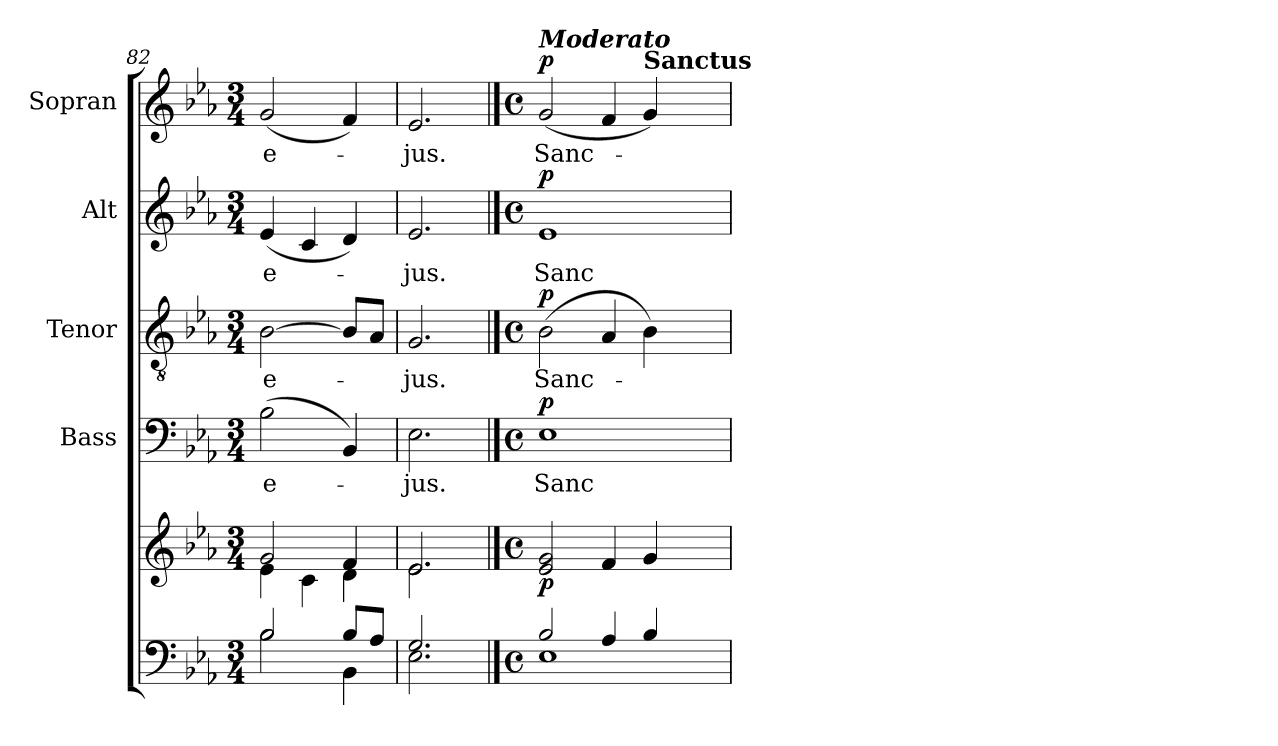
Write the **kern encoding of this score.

**kern	**kern	**dynam	**kern	**text	**dynam	**kern	**text	**dynam	**kern	**text	**dynam	**kern	**text	**dynam
*part5	*part5	*part5	*part4	*part4	*part4	*part3	*part3	*part3	*part2	*part2	*part2	*part1	*part1	*part1
*staff6	*staff5	*staff5/6	*staff4	*staff4	*staff4	*staff3	*staff3	*staff3	*staff2	*staff2	*staff2	*staff1	*staff1	*staff1
*	*	*	*I"Bass	*	*	*I"Tenor	*	*	*I"Alt	*	*	*I"Sopran	*	*
*	*	*	*I'B.	*	*	*I'T.	*	*	*I'A.	*	*	*I'S.	*	*
*clefF4	*clefG2	*	*clefF4	*	*	*clefGv2	*	*	*clefG2	*	*	*clefG2	*	*
*k[b-e-a-]	*k[b-e-a-]	*	*k[b-e-a-]	*	*	*k[b-e-a-]	*	*	*k[b-e-a-]	*	*	*k[b-e-a-]	*	*
*E-:	*E-:	*	*E-:	*	*	*E-:	*	*	*E-:	*	*	*E-:	*	*
*M3/4	*M3/4	*	*M3/4	*	*	*M3/4	*	*	*M3/4	*	*	*M3/4	*	*
=82	=82	=82	=82	=82	=82	=82	=82	=82	=82	=82	=82	=82	=82	=82
*^	*^	*	*	*	*	*	*	*	*	*	*	*	*	*
!	!	!	!	!	!	!LO:LY:b	!	!	!LO:LY:b	!	!	!LO:LY:b	!	!	!LO:LY:b	!
2B-/	2B-\	2g/	4e-\	.	(>2B-\	e-	.	[2B-\	e-	.	(<4e-/	e-	.	(<2g/	e-	.
.	.	.	4c\	.	.	.	.	.	.	.	4c/	.	.	.	.	.
8B-/L	4BB-\	4f/	4d\	.	4BB-/)	.	.	8B-/L]	.	.	4d/)	.	.	4f/)	.	.
8A-/J	.	.	.	.	.	.	.	8A-/J	.	.	.	.	.	.	.	.
=83	=83	=83	=83	=83	=83	=83	=83	=83	=83	=83	=83	=83	=83	=83	=83	=83
!	!	!	!	!	!	!LO:LY:b	!	!	!LO:LY:b	!	!	!LO:LY:b	!	!	!LO:LY:b	!
2.G/	2.E-\	2.e-/	2.e-\	.	2.E-\	-jus.	.	2.G/	-jus.	.	2.e-/	-jus.	.	2.e-/	-jus.	.
*	*	*v	*v	*	*	*	*	*	*	*	*	*	*	*	*	*
!!LO:PB:g=z
==84	==84	==84	==84	==84	==84	==84	==84	==84	==84	==84	==84	==84	==84	==84	==84
*M4/4	*	*M4/4	*	*M4/4	*	*	*M4/4	*	*	*M4/4	*	*	*M4/4	*	*
*met(c)	*	*met(c)	*	*met(c)	*	*	*met(c)	*	*	*met(c)	*	*	*met(c)	*	*
*	*	*^	*	*	*	*	*	*	*	*	*	*	*	*	*
!	!	!	!	!	!	!	!	!	!	!	!	!	!	!LO:TX:a:Bi:t=Moderato	!	!
!	!	!	!	!LO:DY:b	!	!LO:LY:b	!LO:DY:a	!	!LO:LY:b	!LO:DY:a	!	!LO:LY:b	!LO:DY:a	!	!LO:LY:b	!LO:DY:a
*	*	*v	*v	*	*	*	*	*	*	*	*	*	*	*	*	*
2B-/	1E-	2e-/ 2g/	p	1E-	Sanc-	p	(>2B-\	Sanc-	p	1e-	Sanc-	p	(<2g/	Sanc-	p
4A-/	.	4f/	.	.	.	.	4A-/	.	.	.	.	.	4f/	.	.
!	!	!	!	!	!	!	!	!	!	!	!	!	!LO:TX:a:B:t=Sanctus	!	!
4B-/	.	4g/	.	.	.	.	4B-\)	.	.	.	.	.	4g/)	.	.
*v	*v	*	*	*	*	*	*	*	*	*	*	*	*	*	*
=	=	=	=	=	=	=	=	=	=	=	=	=	=	=
*-	*-	*-	*-	*-	*-	*-	*-	*-	*-	*-	*-	*-	*-	*-
